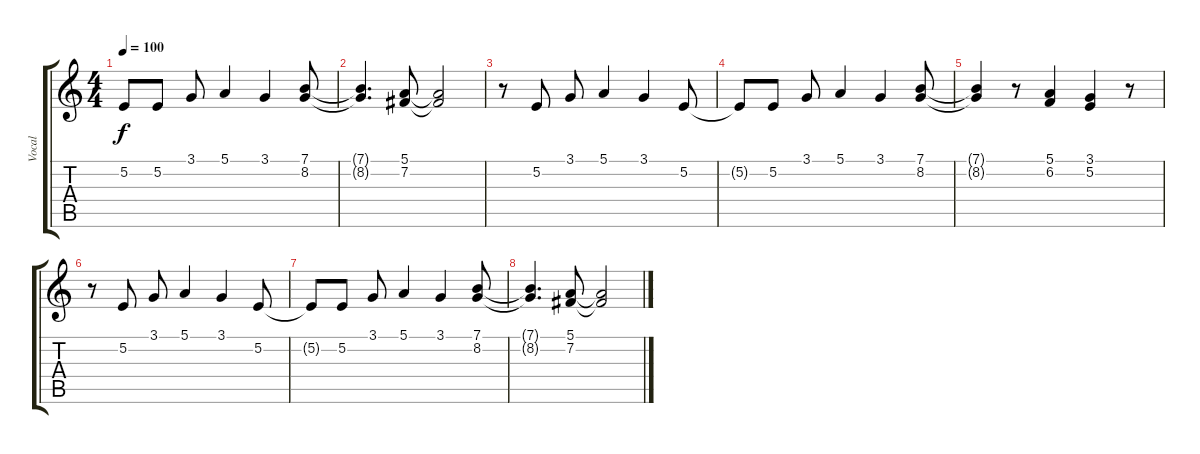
\track ("Vocal" "Vocal") {instrument acousticgrandpiano}
\staff {score tabs}
\tuning (E4 B3 G3 D3 A2 E2) {hide}
\ts (4 4)
\tempo 100
\clef g2
\ks c
5.2{t}.8{dy f} 5.2.8 3.1.8 5.1.4 3.1.4 (7.1 8.2).8 |
(7.1{t} 8.2{t}).4{d} (5.1 7.2).8 (5.1{t} 7.2{t}).2 |
r.8 5.2.8 3.1.8 5.1.4 3.1.4 5.2.8 |
5.2{t}.8 5.2.8 3.1.8 5.1.4 3.1.4 (7.1 8.2).8 |
(7.1{t} 8.2{t}).4 r.8 (5.1 6.2).4 (3.1 5.2).4 r.8 |
r.8 5.2.8 3.1.8 5.1.4 3.1.4 5.2.8 |
5.2{t}.8 5.2.8 3.1.8 5.1.4 3.1.4 (7.1 8.2).8 |
(7.1{t} 8.2{t}).4{d} (5.1 7.2).8 (5.1{t} 7.2{t}).2
